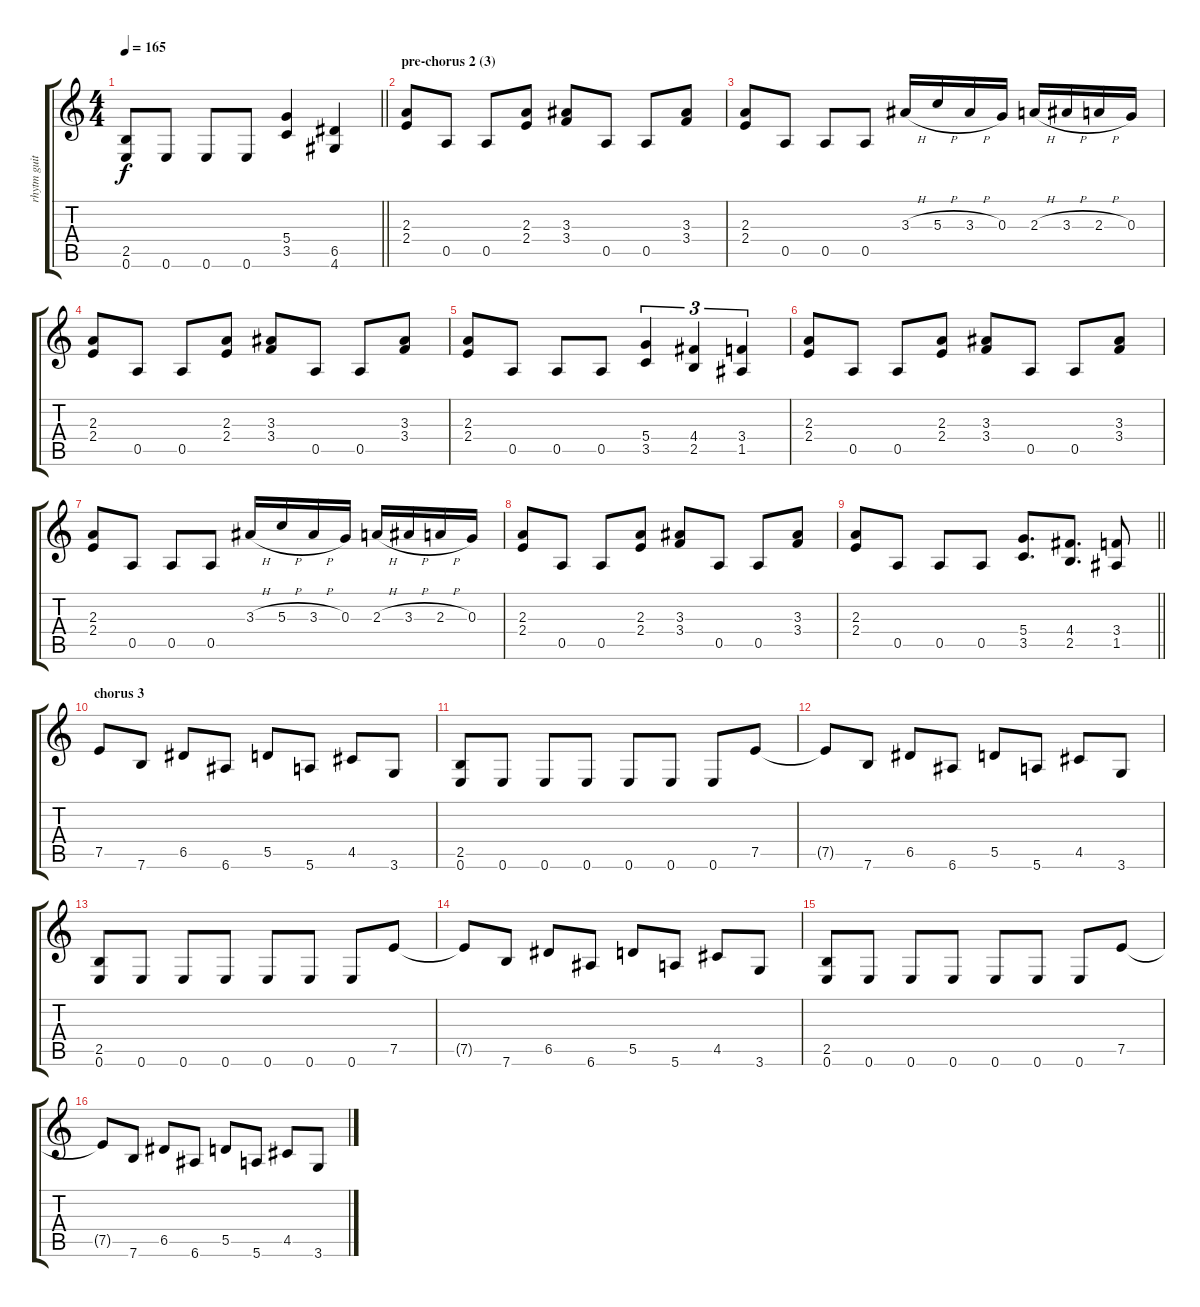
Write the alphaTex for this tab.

\track ("rhytm guitars" "rhytm guit") {instrument distortionguitar}
\staff {score tabs}
\tuning (E4 B3 G3 D3 A2 E2) {hide}
\ts (4 4)
\tempo 165
\clef g2
\barLineRight lightlight
\ks c
(2.5{t} 0.6{t}).8{dy f} 0.6.8 0.6.8 0.6.8 (5.4 3.5).4 (6.5 4.6).4 |
\section ("" "pre-chorus 2 (3)")
(2.3 2.4).8 0.5.8 0.5.8 (2.3 2.4).8 (3.3 3.4).8 0.5.8 0.5.8 (3.3 3.4).8 |
(2.3 2.4).8 0.5.8 0.5.8 0.5.8 3.3{h}.16 5.3{h}.16 3.3{h}.16 0.3.16 2.3{h}.16 3.3{h}.16 2.3{h}.16 0.3.16 |
(2.3 2.4).8 0.5.8 0.5.8 (2.3 2.4).8 (3.3 3.4).8 0.5.8 0.5.8 (3.3 3.4).8 |
(2.3 2.4).8 0.5.8 0.5.8 0.5.8 (5.4 3.5).4{tu (3 2)} (4.4 2.5).4{tu (3 2)} (3.4 1.5).4{tu (3 2)} |
(2.3 2.4).8 0.5.8 0.5.8 (2.3 2.4).8 (3.3 3.4).8 0.5.8 0.5.8 (3.3 3.4).8 |
(2.3 2.4).8 0.5.8 0.5.8 0.5.8 3.3{h}.16 5.3{h}.16 3.3{h}.16 0.3.16 2.3{h}.16 3.3{h}.16 2.3{h}.16 0.3.16 |
(2.3 2.4).8 0.5.8 0.5.8 (2.3 2.4).8 (3.3 3.4).8 0.5.8 0.5.8 (3.3 3.4).8 |
\barLineRight lightlight
(2.3 2.4).8 0.5.8 0.5.8 0.5.8 (5.4 3.5).8{d} (4.4 2.5).8{d} (3.4 1.5).8 |
\section ("" "chorus 3")
7.5.8 7.6.8 6.5.8 6.6.8 5.5.8 5.6.8 4.5.8 3.6.8 |
(2.5 0.6).8 0.6.8 0.6.8 0.6.8 0.6.8 0.6.8 0.6.8 7.5.8 |
7.5{t}.8 7.6.8 6.5.8 6.6.8 5.5.8 5.6.8 4.5.8 3.6.8 |
(2.5 0.6).8 0.6.8 0.6.8 0.6.8 0.6.8 0.6.8 0.6.8 7.5.8 |
7.5{t}.8 7.6.8 6.5.8 6.6.8 5.5.8 5.6.8 4.5.8 3.6.8 |
(2.5 0.6).8 0.6.8 0.6.8 0.6.8 0.6.8 0.6.8 0.6.8 7.5.8 |
7.5{t}.8 7.6.8 6.5.8 6.6.8 5.5.8 5.6.8 4.5.8 3.6.8
